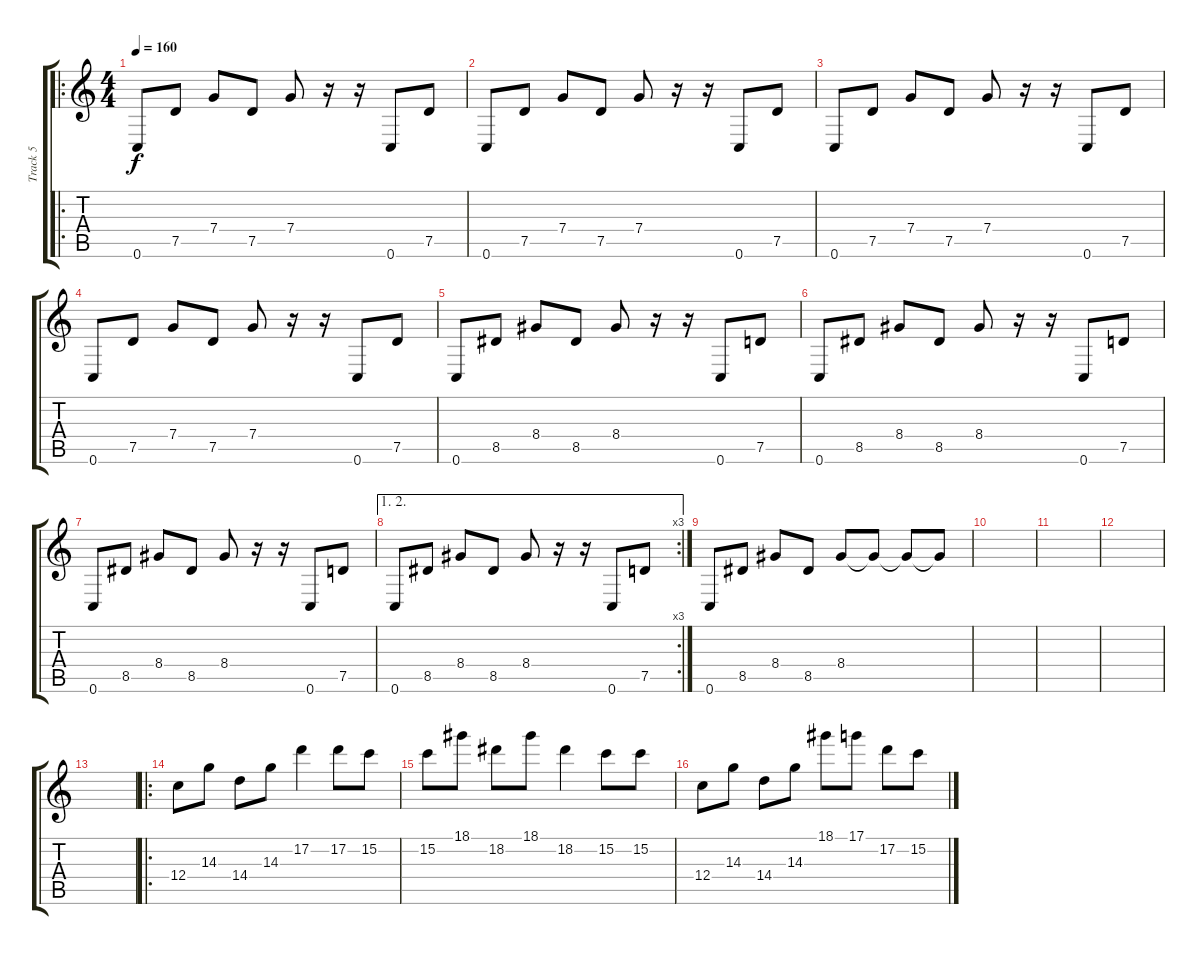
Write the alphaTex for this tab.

\track ("Track 5" "Track 5") {instrument distortionguitar}
\staff {score tabs}
\tuning (D4 A3 F3 C3 G2 C2) {hide}
\ro
\ts (4 4)
\tempo 160
\clef g2
\ks c
0.6.8{dy f} 7.5.8 7.4.8 7.5.8 7.4.8 r.16 r.16 0.6.8 7.5.8 |
0.6.8 7.5.8 7.4.8 7.5.8 7.4.8 r.16 r.16 0.6.8 7.5.8 |
0.6.8 7.5.8 7.4.8 7.5.8 7.4.8 r.16 r.16 0.6.8 7.5.8 |
0.6.8 7.5.8 7.4.8 7.5.8 7.4.8 r.16 r.16 0.6.8 7.5.8 |
0.6.8 8.5.8 8.4.8 8.5.8 8.4.8 r.16 r.16 0.6.8 7.5.8 |
0.6.8 8.5.8 8.4.8 8.5.8 8.4.8 r.16 r.16 0.6.8 7.5.8 |
0.6.8 8.5.8 8.4.8 8.5.8 8.4.8 r.16 r.16 0.6.8 7.5.8 |
\ae (1 2)
\rc 3
0.6.8 8.5.8 8.4.8 8.5.8 8.4.8 r.16 r.16 0.6.8 7.5.8 |
0.6.8 8.5.8 8.4.8 8.5.8 8.4.8 8.4{t}.8 8.4{t}.8 8.4{t}.8 |
|
|
|
|
\ro
12.4.8 14.3.8 14.4.8 14.3.8 17.2.4 17.2.8 15.2.8 |
15.2.8 18.1.8 18.2.8 18.1.8 18.2.4 15.2.8 15.2.8 |
12.4.8 14.3.8 14.4.8 14.3.8 18.1.8 17.1.8 17.2.8 15.2.8
